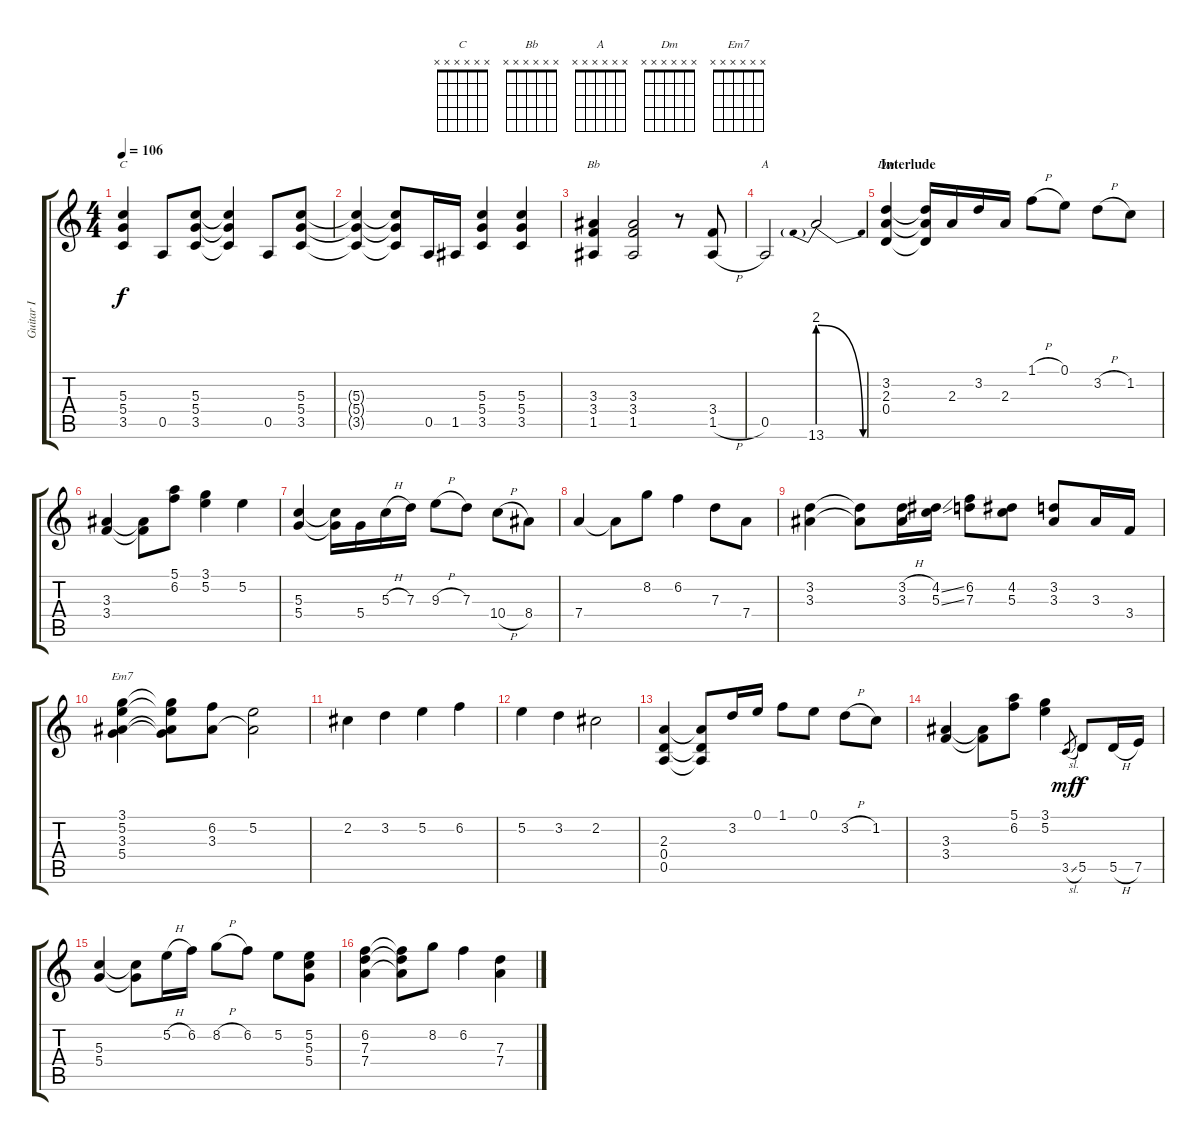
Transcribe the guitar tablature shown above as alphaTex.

\track ("Guitar I" "Guitar I") {instrument distortionguitar}
\staff {score tabs}
\tuning (E4 B3 G3 D3 A2 E2) {hide}
\chord ("C" x x x x x x)
\chord ("Bb" x x x x x x)
\chord ("A" x x x x x x)
\chord ("Dm" x x x x x x)
\chord ("Em7" x x x x x x)
\ts (4 4)
\tempo 106
\clef g2
\ks c
(5.3 5.4 3.5).4{ch "C" dy f} 0.5.8 (5.3 5.4 3.5).8 (5.3{t} 5.4{t} 3.5{t}).4 0.5.8 (5.3 5.4 3.5).8 |
(5.3{t} 5.4{t} 3.5{t}).4 (5.3{t} 5.4{t} 3.5{t}).8 0.5.16 1.5.16 (5.3 5.4 3.5).4 (5.3 5.4 3.5).4 |
(3.3 3.4 1.5).4{ch "Bb"} (3.3 3.4 1.5).2 r.8 (3.4 1.5{h}).8 |
0.5.2{ch "A"} 13.6{be (prebendrelease 0 8 60 0)}.2 |
\section ("" "Interlude")
(3.2 2.3 0.4).4{ch "Dm"} (3.2{t} 2.3{t} 0.4{t}).16 2.3.16 3.2.16 2.3.16 1.1{h}.8 0.1.8 3.2{h}.8 1.2.8 |
(3.3 3.4).4 (3.3{t} 3.4{t}).8 (5.1 6.2).8 (3.1 5.2).4 5.2.4 |
(5.3 5.4).4 (5.3{t} 5.4{t}).16 5.4.16 5.3{h}.16 7.3.16 9.3{h}.8 7.3.8 10.4{h}.8 8.4.8 |
7.4.4 7.4{t}.8 8.2.8 6.2.4 7.3.8 7.4.8 |
(3.2 3.3).4 (3.2{t} 3.3{t}).8 (3.2{h} 3.3{h}).16 (4.2{ss} 5.3{ss}).16 (6.2 7.3).8 (4.2 5.3).8 (3.2 3.3).8 3.3.16 3.4.16 |
(3.1 5.2 3.3 5.4).4{ch "Em7"} (3.1{t} 5.2{t} 3.3{t} 5.4{t}).8 (6.2 3.3).8 (5.2 3.3{t}).2 |
2.2.4 3.2.4 5.2.4 6.2.4 |
5.2.4 3.2.4 2.2.2 |
(2.3 0.4 0.5).4 (2.3{t} 0.4{t} 0.5{t}).8 3.2.16 0.1.16 1.1.8 0.1.8 3.2{h}.8 1.2.8 |
(3.3 3.4).4 (3.3{t} 3.4{t}).8 (5.1 6.2).8 (3.1 5.2).4 3.5{sl}.8{gr dy mf} 5.5.8{dy f} 5.5{h}.16 7.5.16 |
(5.3 5.4).4 (5.3{t} 5.4{t}).8 5.2{h}.16 6.2.16 8.2{h}.8 6.2.8 5.2.8 (5.2 5.3 5.4).8 |
(6.2 7.3 7.4).4 (6.2{t} 7.3{t} 7.4{t}).8 8.2.8 6.2.4 (7.3 7.4).4
